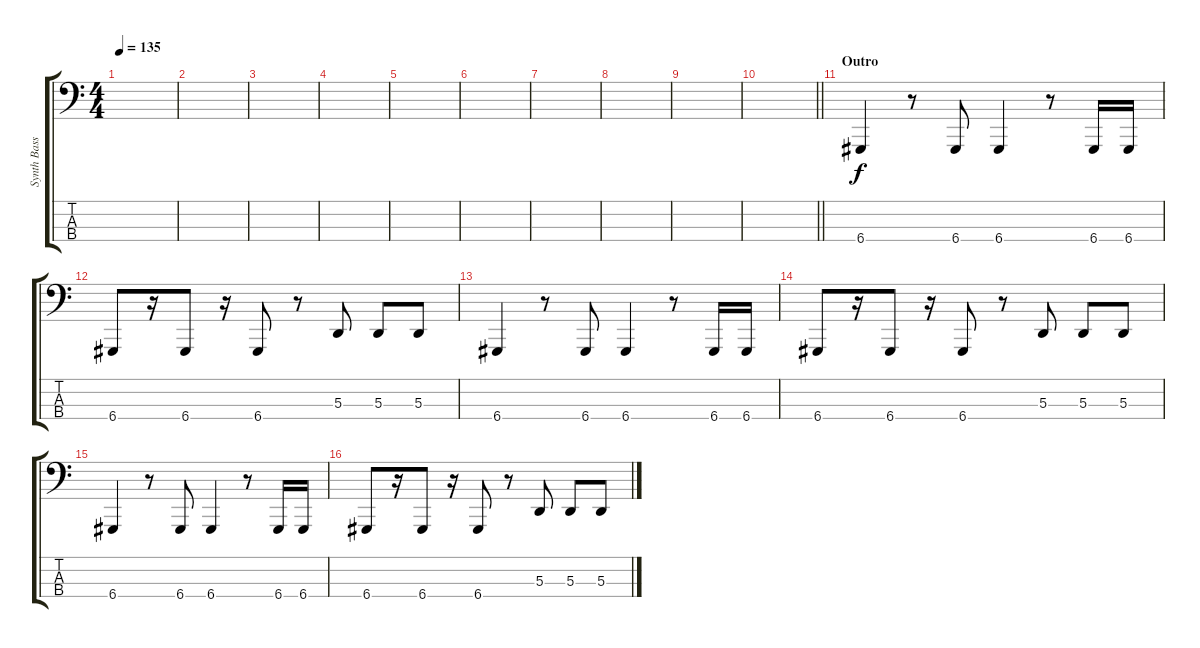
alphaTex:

\track ("Synth Bass" "Synth Bass") {instrument lead8bassandlead}
\staff {score tabs}
\tuning (G2 D2 A1 D1) {hide}
\ts (4 4)
\tempo 135
\clef f4
\ks c
|
|
|
|
|
|
|
|
|
\barLineRight lightlight
|
\section ("" "Outro")
6.4.4 r.8 6.4.8 6.4.4 r.8 6.4.16 6.4.16 |
6.4.8 r.16 6.4.8 r.16 6.4.8 r.8 5.3.8 5.3.8 5.3.8 |
6.4.4 r.8 6.4.8 6.4.4 r.8 6.4.16 6.4.16 |
6.4.8 r.16 6.4.8 r.16 6.4.8 r.8 5.3.8 5.3.8 5.3.8 |
6.4.4 r.8 6.4.8 6.4.4 r.8 6.4.16 6.4.16 |
6.4.8 r.16 6.4.8 r.16 6.4.8 r.8 5.3.8 5.3.8 5.3.8
